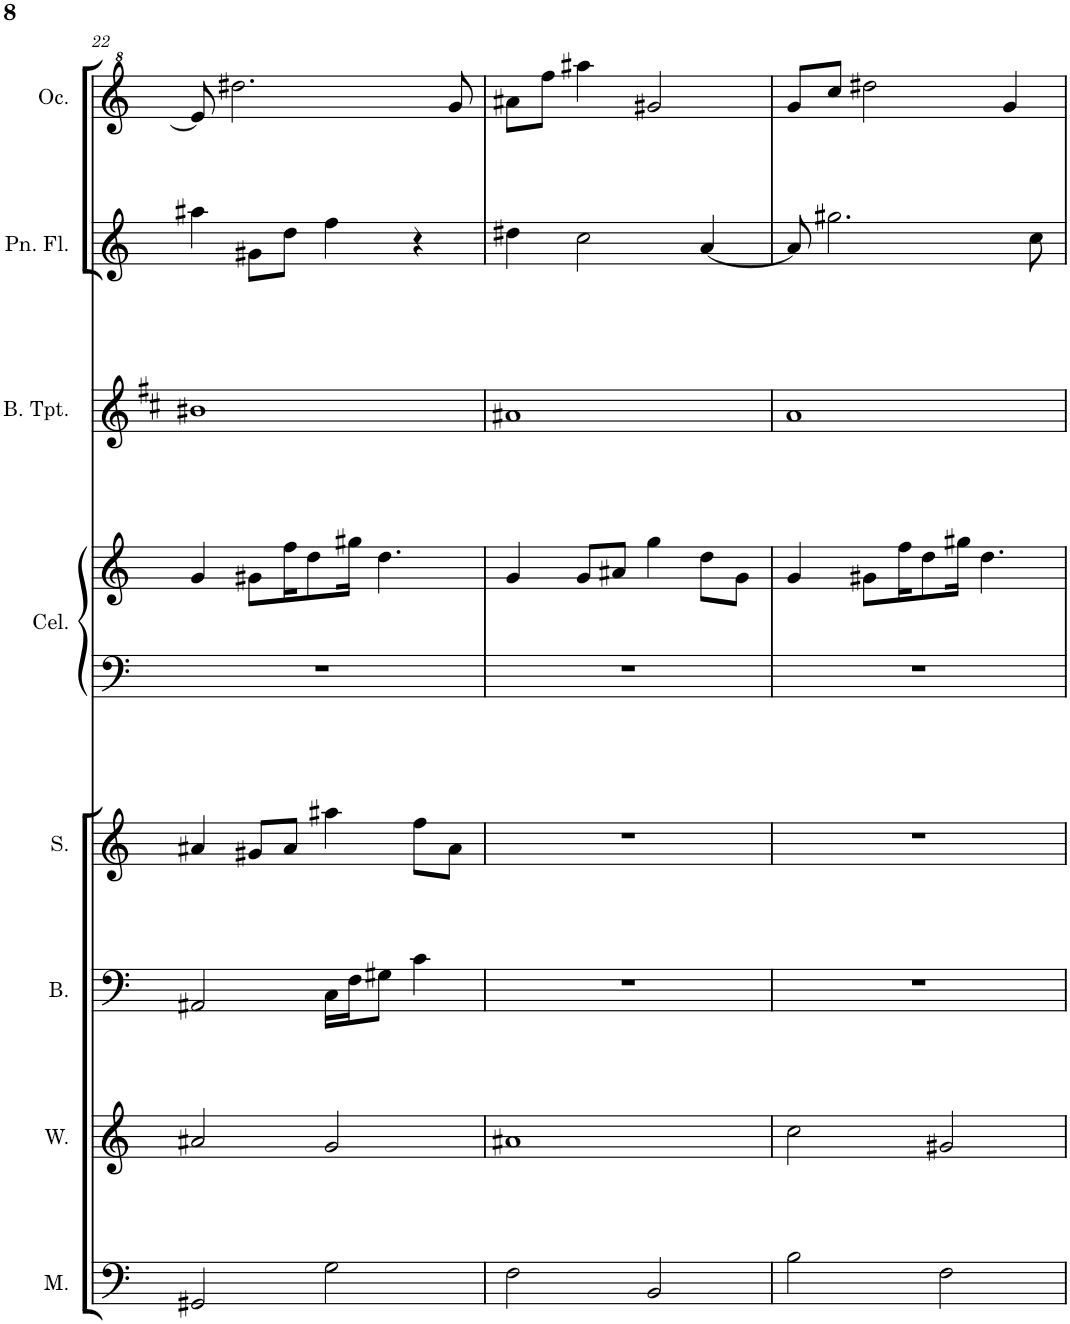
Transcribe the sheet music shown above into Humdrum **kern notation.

**kern	**kern	**kern	**kern	**kern	**kern	**kern	**kern	**kern
*part8	*part7	*part6	*part5	*part4	*part4	*part3	*part2	*part1
*staff9	*staff8	*staff7	*staff6	*staff5	*staff4	*staff3	*staff2	*staff1
*I"Men	*I"Women	*I"Bass	*I"Soprano	*I"Celesta	*	*I"Bass Trumpet	*I"Pan Flute	*I"Ocarina
*I'M.	*I'W.	*I'B.	*I'S.	*I'Cel.	*	*I'B. Tpt.	*I'Pn. Fl.	*I'Oc.
!!LO:PB:g=z
*clefF4	*clefG2	*clefF4	*clefG2	*clefF4	*clefG2	*clefG2	*clefG2	*clefG^2
*	*	*	*	*Trd-7c-12	*Trd-7c-12	*Trd8c14	*	*
*k[]	*k[]	*k[]	*k[]	*k[]	*k[]	*k[f#c#]	*k[]	*k[]
*M4/4	*M4/4	*M4/4	*M4/4	*M4/4	*M4/4	*M4/4	*M4/4	*M4/4
=22	=22	=22	=22	=22	=22	=22	=22	=22
2GG#X/	2a#X/	2AA#X/	4a#X/	1r	4g/	1b#X	4aa#X\	8ee/]
.	.	.	.	.	.	.	.	2.ddd#X\
.	.	.	8g#X/L	.	8g#X\L	.	8g#X\L	.
.	.	.	8a#/J	.	16ff\K	.	8dd\J	.
.	.	.	.	.	8dd\	.	.	.
2G\	2g/	16C\LL	4aa#X\	.	.	.	4ff\	.
.	.	16F\J	.	.	16gg#X\Jk	.	.	.
.	.	8G#X\J	.	.	4.dd\	.	.	.
.	.	4c\	8ff\L	.	.	.	4r	.
.	.	.	8a#\J	.	.	.	.	8gg/
=23	=23	=23	=23	=23	=23	=23	=23	=23
2F\	1a#X	1r	1r	1r	4g/	1a#X	4dd#X\	8aa#X\L
.	.	.	.	.	.	.	.	8fff\J
.	.	.	.	.	8g/L	.	2cc\	4aaa#X\
.	.	.	.	.	8a#X/J	.	.	.
2BB/	.	.	.	.	4gg\	.	.	2gg#X/
.	.	.	.	.	8dd\L	.	[4a/	.
.	.	.	.	.	8g\J	.	.	.
=24	=24	=24	=24	=24	=24	=24	=24	=24
2B\	2cc\	1r	1r	1r	4g/	1a	8a/]	8gg/L
.	.	.	.	.	.	.	2.gg#X\	8ccc/J
.	.	.	.	.	8g#X\L	.	.	2ddd#X\
.	.	.	.	.	16ff\K	.	.	.
.	.	.	.	.	8dd\	.	.	.
2F\	2g#X/	.	.	.	.	.	.	.
.	.	.	.	.	16gg#X\Jk	.	.	.
.	.	.	.	.	4.dd\	.	.	.
.	.	.	.	.	.	.	.	4gg/
.	.	.	.	.	.	.	8cc\	.
=	=	=	=	=	=	=	=	=
*-	*-	*-	*-	*-	*-	*-	*-	*-
